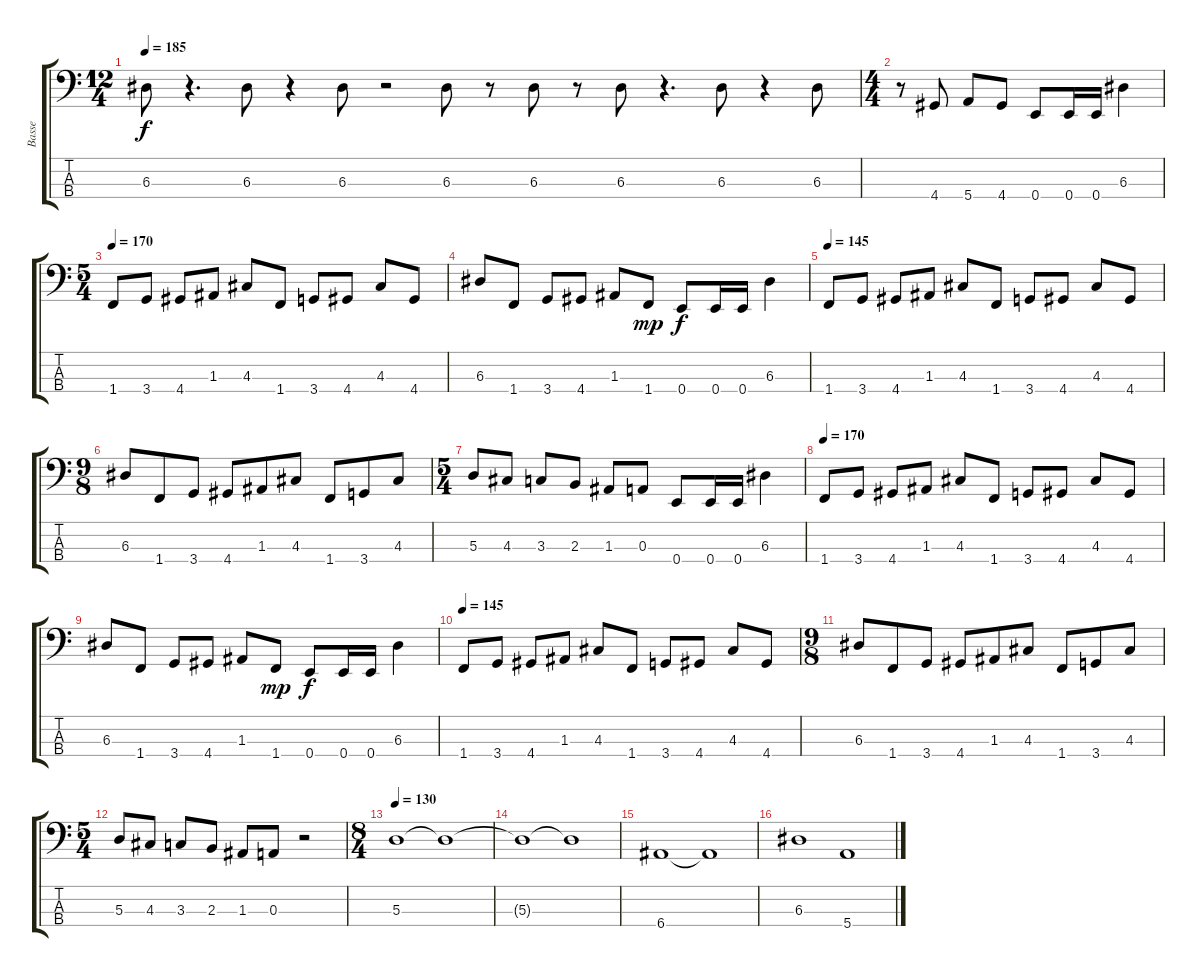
\track ("Basse" "Basse") {instrument electricbassfinger}
\staff {score tabs}
\tuning (G2 D2 A1 E1) {hide}
\ts (12 4)
\tempo 185
\clef f4
\ks c
6.3.8{dy f} r.4{d} 6.3.8 r.4 6.3.8 r.2 6.3.8 r.8 6.3.8 r.8 6.3.8 r.4{d} 6.3.8 r.4 6.3.8 |
\ts (4 4)
r.8 4.4.8 5.4.8 4.4.8 0.4.8 0.4.16 0.4.16 6.3.4 |
\ts (5 4)
\tempo 170
1.4.8 3.4.8 4.4.8 1.3.8 4.3.8 1.4.8 3.4.8 4.4.8 4.3.8 4.4.8 |
6.3.8 1.4.8 3.4.8 4.4.8 1.3.8 1.4.8{dy mp} 0.4.8{dy f} 0.4.16 0.4.16 6.3.4 |
\tempo 145
1.4.8 3.4.8 4.4.8 1.3.8 4.3.8 1.4.8 3.4.8 4.4.8 4.3.8 4.4.8 |
\ts (9 8)
6.3.8 1.4.8 3.4.8 4.4.8 1.3.8 4.3.8 1.4.8 3.4.8 4.3.8 |
\ts (5 4)
5.3.8 4.3.8 3.3.8 2.3.8 1.3.8 0.3.8 0.4.8 0.4.16 0.4.16 6.3.4 |
\tempo 170
1.4.8 3.4.8 4.4.8 1.3.8 4.3.8 1.4.8 3.4.8 4.4.8 4.3.8 4.4.8 |
6.3.8 1.4.8 3.4.8 4.4.8 1.3.8 1.4.8{dy mp} 0.4.8{dy f} 0.4.16 0.4.16 6.3.4 |
\tempo 145
1.4.8 3.4.8 4.4.8 1.3.8 4.3.8 1.4.8 3.4.8 4.4.8 4.3.8 4.4.8 |
\ts (9 8)
6.3.8 1.4.8 3.4.8 4.4.8 1.3.8 4.3.8 1.4.8 3.4.8 4.3.8 |
\ts (5 4)
5.3.8 4.3.8 3.3.8 2.3.8 1.3.8 0.3.8 r.2 |
\ts (8 4)
\tempo 130
5.3.1 5.3{t}.1 |
5.3{t}.1 5.3{t}.1 |
6.4.1 6.4{t}.1 |
6.3.1 5.4.1
